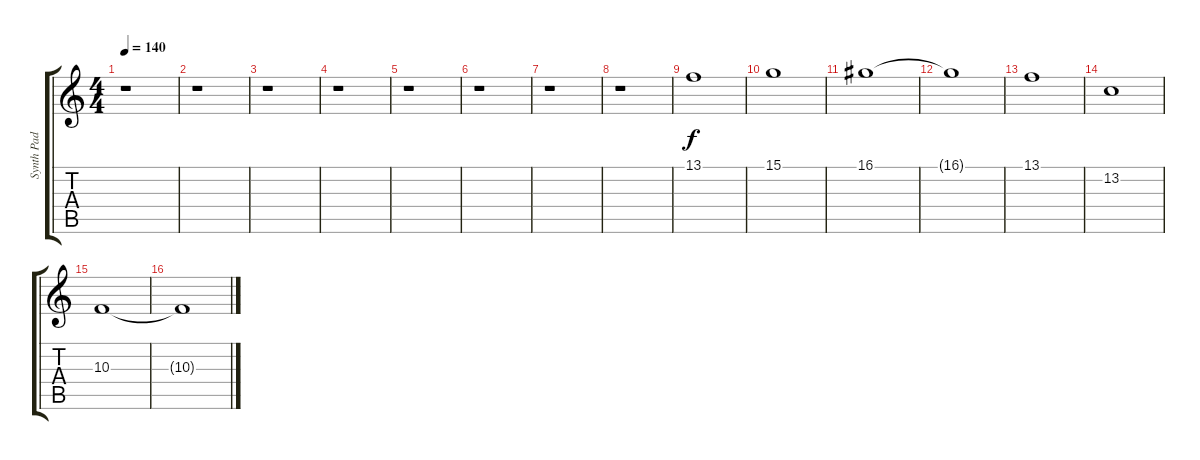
\track ("Synth Pad 1" "Synth Pad ") {instrument pad8sweep}
\staff {score tabs}
\tuning (E4 B3 G3 D3 A2 E2) {hide}
\ts (4 4)
\tempo 140
\clef g2
\ks c
r.1{dy f instrument pad8sweep} |
r.1 |
r.1 |
r.1 |
r.1 |
r.1 |
r.1 |
r.1 |
13.1.1 |
15.1.1 |
16.1.1 |
16.1{t}.1 |
13.1.1 |
13.2.1 |
10.3.1 |
10.3{t}.1
